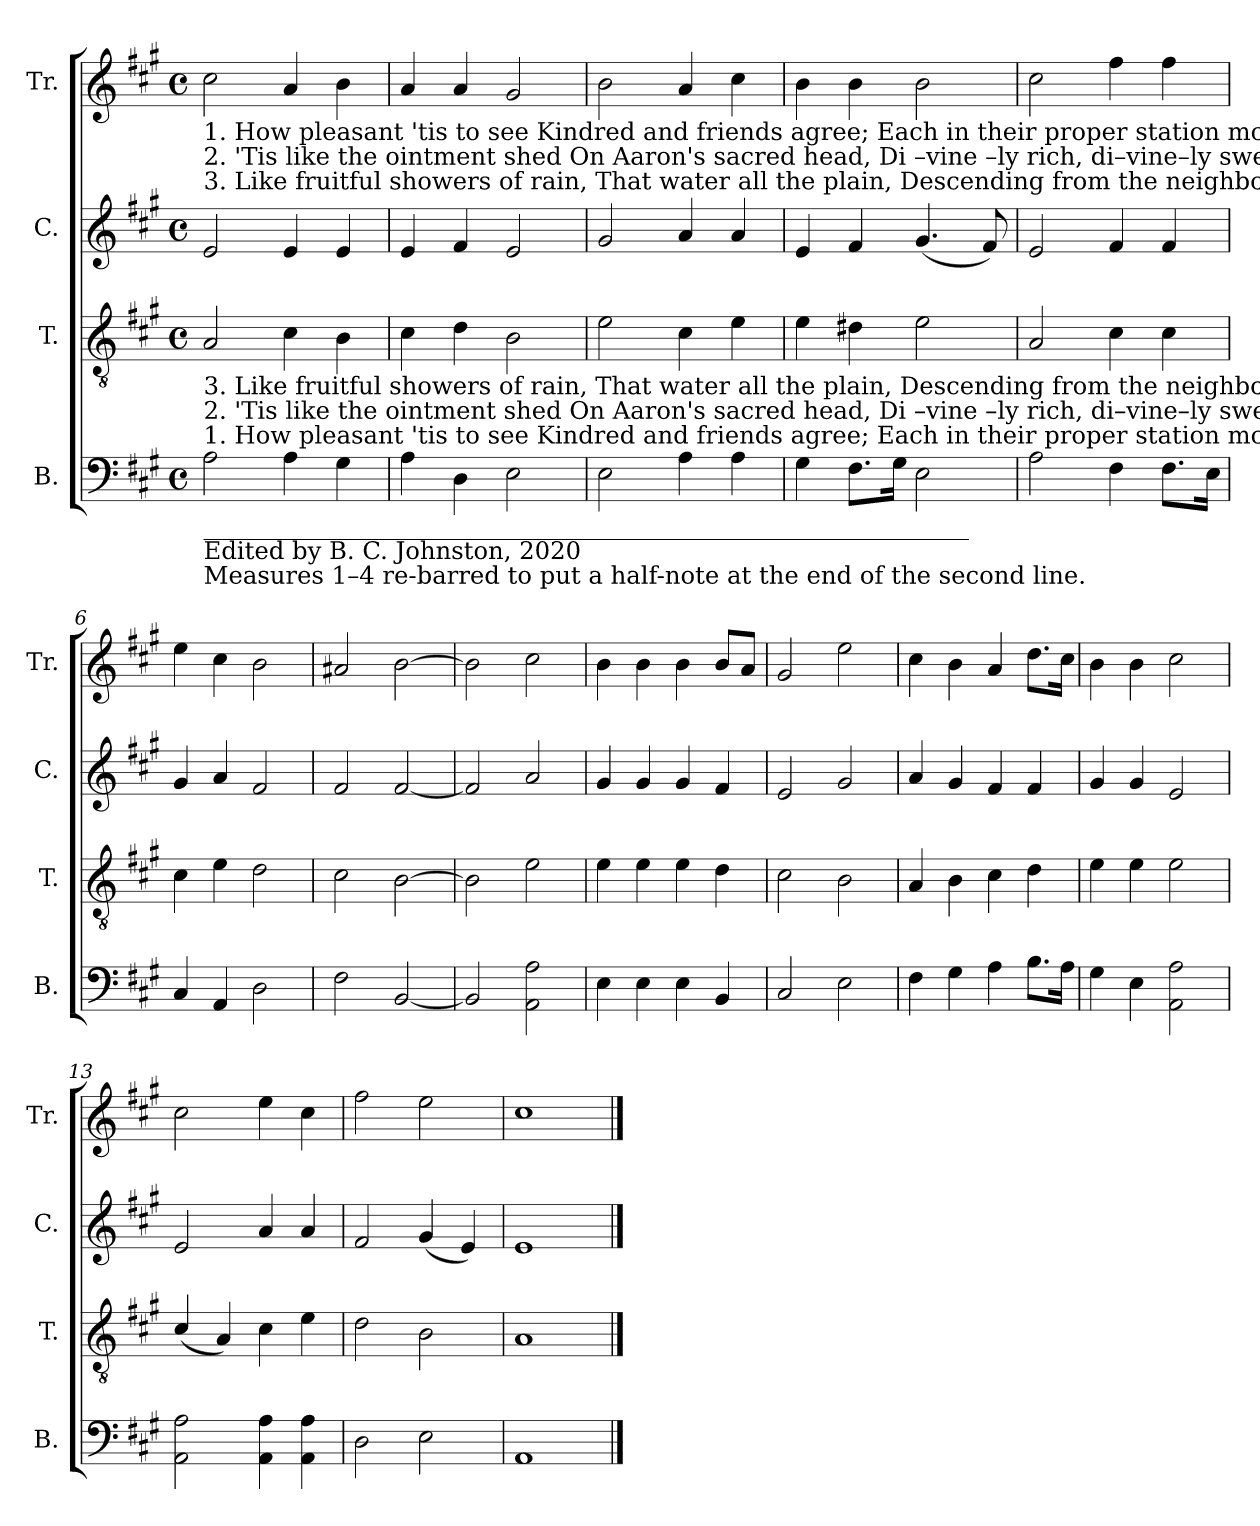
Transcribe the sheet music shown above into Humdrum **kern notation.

**kern	**kern	**kern	**kern
*part4	*part3	*part2	*part1
*staff4	*staff3	*staff2	*staff1
*I"B.	*I"T.	*I"C.	*I"Tr.
*I'B.	*I'T.	*I'C.	*I'Tr.
*clefF4	*clefGv2	*clefG2	*clefG2
*k[f#c#g#]	*k[f#c#g#]	*k[f#c#g#]	*k[f#c#g#]
*M4/4	*M4/4	*M4/4	*M4/4
*met(c)	*met(c)	*met(c)	*met(c)
*MM110	*MM110	*MM110	*MM110
=1	=1	=1	=1
!	!	!	!LO:TX:b:t=1. How pleasant  'tis  to  see  Kindred and friends  agree;    Each  in  their   proper  station   move,    And each fulfil  their  part,  With sympathizing heart,   In  all   the   cares  of   life   and   love!
!	!	!	!LO:TX:b:t=2. 'Tis like the ointment shed  On  Aaron's  sacred   head,    Di –vine –ly   rich,  di–vine–ly   sweet;   The  oil  thro' all the room Diffus'd a choice  perfume,  Ran thro' his robes, and bless'd his feet.
!	!	!	!LO:TX:b:t=3. Like fruitful showers of rain,  That  water all  the plain,   Descending  from  the  neighboring hills; Such streams of pleasure roll  Thro' every friendly soul, Where love, like  heav'nly  dew, distils.
!	!LO:TX:b:t=3. Like fruitful showers of rain,  That  water all  the plain,   Descending  from  the  neighboring hills; Such streams of pleasure roll  Thro' every friendly soul, Where love, like  heav'nly  dew, distils.	!	!
!	!LO:TX:b:t=2. 'Tis like the ointment shed  On  Aaron's  sacred   head,    Di –vine –ly   rich,  di–vine–ly   sweet;   The  oil  thro' all the room Diffus'd a choice  perfume,  Ran thro' his robes, and bless'd his feet.	!	!
!	!LO:TX:b:t=1. How pleasant  'tis  to  see  Kindred and friends  agree;    Each  in  their   proper  station   move,    And each fulfil  their  part,  With sympathizing heart,   In  all   the   cares  of   life   and   love!	!	!
!LO:TX:b:t=_______________________________________________________________	!	!	!
!LO:TX:b:t=Edited by B. C. Johnston, 2020	!	!	!
!LO:TX:b:t=Measures 1–4 re-barred to put a half-note at the end of the second line.	!	!	!
2A!\	2A!/	2e!/	2cc#!\
4A!\	4c#!\	4e!/	4a!/
4G#!\	4B!\	4e!/	4b!\
=2	=2	=2	=2
4A!\	4c#!\	4e!/	4a!/
4D!\	4d!\	4f#!/	4a!/
2E!\	2B!\	2e!/	2g#!/
=3	=3	=3	=3
2E!\	2e!\	2g#!/	2b!\
4A!\	4c#!\	4a!/	4a!/
4A!\	4e!\	4a!/	4cc#!\
=4	=4	=4	=4
4G#!\	4e!\	4e!/	4b!\
8.F#!\L	4d#X!\	4f#!/	4b!\
16G#!\Jk	.	.	.
2E!\	2e!\	(<4.g#!/	2b!\
.	.	8f#!/)	.
=5	=5	=5	=5
2A!\	2A!/	2e!/	2cc#!\
4F#!\	4c#!\	4f#!/	4ff#!\
8.F#!\L	4c#!\	4f#!/	4ff#!\
16E!\Jk	.	.	.
=6	=6	=6	=6
4C#!/	4c#!\	4g#!/	4ee!\
4AA!/	4e!\	4a!/	4cc#!\
2D!\	2d!\	2f#!/	2b!\
=7	=7	=7	=7
2F#!\	2c#!\	2f#!/	2a#X!/
[2BB!/	[2B!\	[2f#!/	[2b!\
=8	=8	=8	=8
2BB!/]	2B!\]	2f#!/]	2b!\]
2AA!\ 2A!\	2e!\	2a!/	2cc#!\
=9	=9	=9	=9
4E!\	4e!\	4g#!/	4b!\
4E!\	4e!\	4g#!/	4b!\
4E!\	4e!\	4g#!/	4b!\
4BB!/	4d!\	4f#!/	8b!/L
.	.	.	8a!/J
=10	=10	=10	=10
2C#!/	2c#!\	2e!/	2g#!/
2E!\	2B!\	2g#!/	2ee!\
=11	=11	=11	=11
4F#!\	4A!/	4a!/	4cc#!\
4G#!\	4B!\	4g#!/	4b!\
4A!\	4c#!\	4f#!/	4a!/
8.B!\L	4d!\	4f#!/	8.dd!\L
16A!\Jk	.	.	16cc#!\Jk
=12	=12	=12	=12
4G#!\	4e!\	4g#!/	4b!\
4E!\	4e!\	4g#!/	4b!\
2AA!\ 2A!\	2e!\	2e!/	2cc#!\
=13	=13	=13	=13
2AA!\ 2A!\	(<4c#!/	2e!/	2cc#!\
.	4A!/)	.	.
4AA!\ 4A!\	4c#!\	4a!/	4ee!\
4AA!\ 4A!\	4e!\	4a!/	4cc#!\
=14	=14	=14	=14
2D!\	2d!\	2f#!/	2ff#!\
2E!\	2B!\	(<4g#!/	2ee!\
.	.	4e!/)	.
=15	=15	=15	=15
1AA!	1A!	1e!	1cc#!
==	==	==	==
*-	*-	*-	*-
